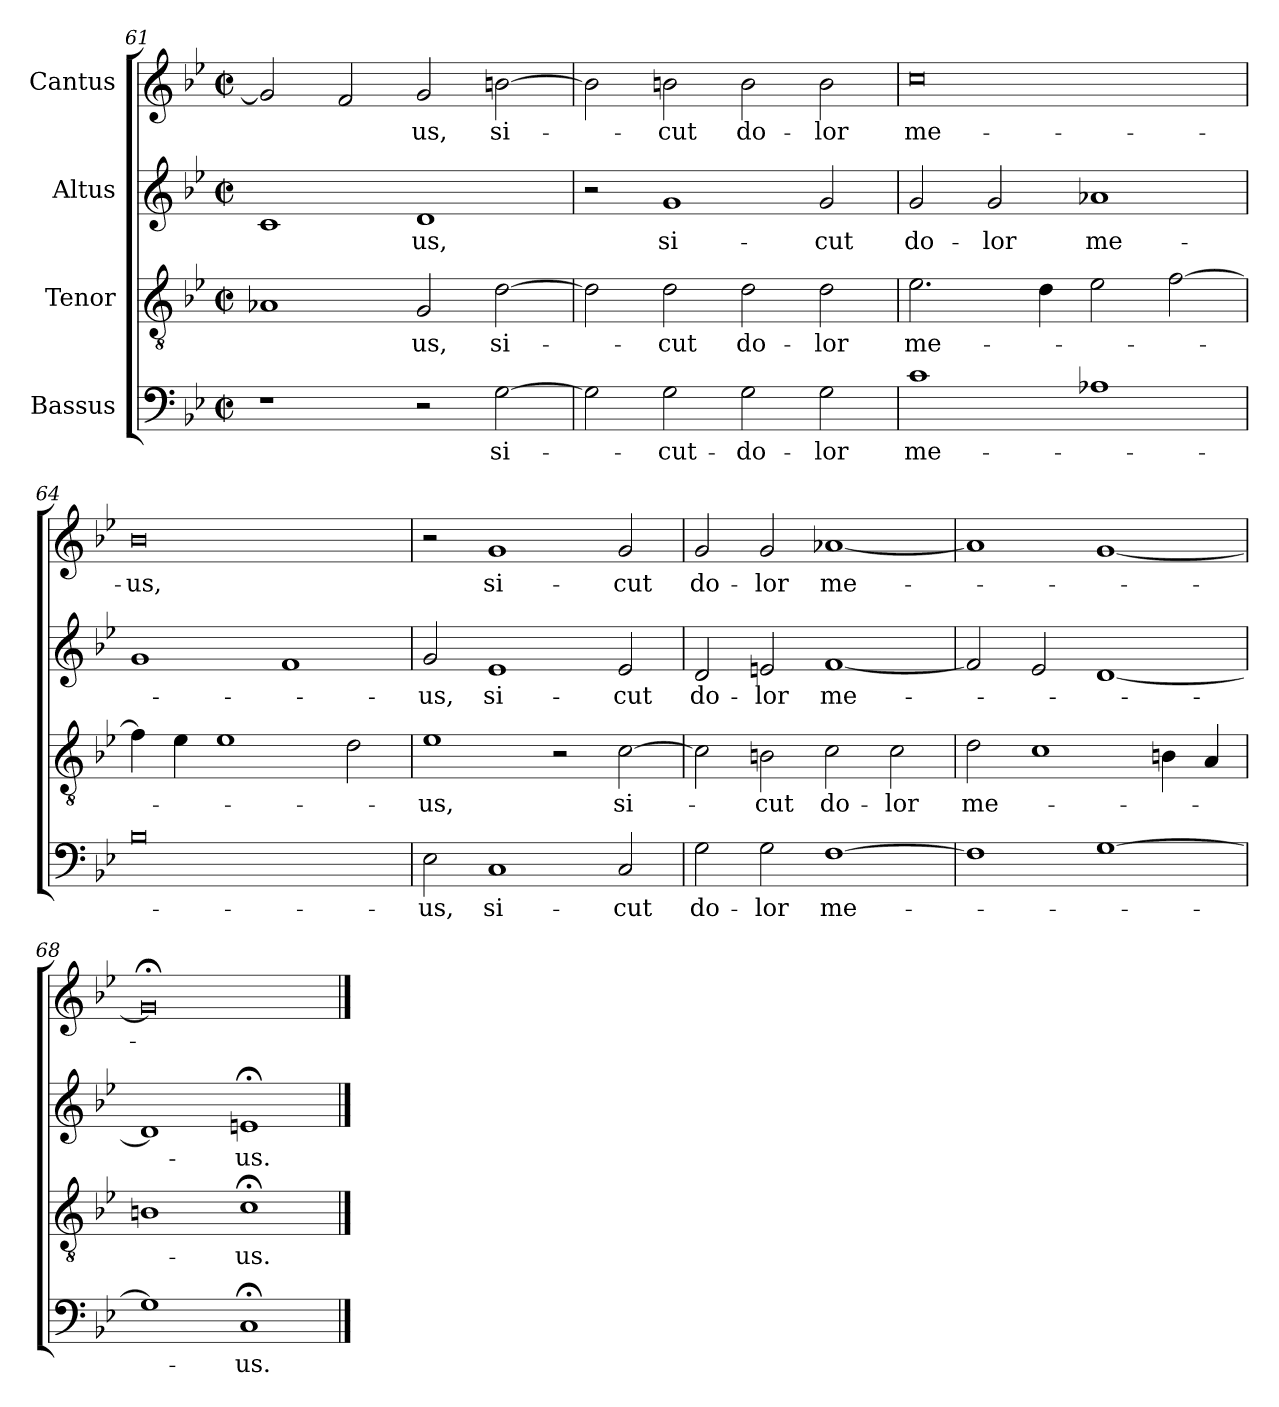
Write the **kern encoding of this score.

**kern	**text	**kern	**text	**kern	**text	**kern	**text
*part4	*part4	*part3	*part3	*part2	*part2	*part1	*part1
*staff4	*staff4	*staff3	*staff3	*staff2	*staff2	*staff1	*staff1
*I"Bassus	*	*I"Tenor	*	*I"Altus	*	*I"Cantus	*
*clefF4	*	*clefGv2	*	*clefG2	*	*clefG2	*
*k[b-e-]	*	*k[b-e-]	*	*k[b-e-]	*	*k[b-e-]	*
*B-:	*	*B-:	*	*B-:	*	*B-:	*
*M2/2	*	*M2/2	*	*M2/2	*	*M2/2	*
*met(c|)	*	*met(c|)	*	*met(c|)	*	*met(c|)	*
=61	=61	=61	=61	=61	=61	=61	=61
1r	.	1A-X	.	1c	.	2g/]	.
.	.	.	.	.	.	2f/	.
2r	.	2G/	-us,	1d	-us,	2g/	-us,
[2G\	si-	[2d\	si-	.	.	[2bn\	si-
=62	=62	=62	=62	=62	=62	=62	=62
2G\]	.	2d\]	.	2r	.	2b\]	.
2G\	-cut-	2d\	-cut	1g	si-	2bn\	-cut
2G\	-do-	2d\	do-	.	.	2b\	do-
2G\	-lor	2d\	-lor	2g/	-cut	2b\	-lor
=63	=63	=63	=63	=63	=63	=63	=63
1c	me-	2.e-\	me-	2g/	do-	0cc	me-
.	.	.	.	2g/	-lor	.	.
.	.	4d\	.	.	.	.	.
1A-X	.	2e-\	.	1a-X	me-	.	.
.	.	[2f\	.	.	.	.	.
!!LO:LB:g=z
=64	=64	=64	=64	=64	=64	=64	=64
0B-	.	4f\]	.	1g	.	0b-	-us,
.	.	4e-\	.	.	.	.	.
.	.	1e-	.	.	.	.	.
.	.	.	.	1f	.	.	.
.	.	2d\	.	.	.	.	.
=65	=65	=65	=65	=65	=65	=65	=65
2E-\	-us,	1e-	-us,	2g/	-us,	2r	.
1C	si-	.	.	1e-	si-	1g	si-
.	.	2r	.	.	.	.	.
2C/	-cut	[2c\	si-	2e-/	-cut	2g/	-cut
=66	=66	=66	=66	=66	=66	=66	=66
2G\	do-	2c\]	.	2d/	do-	2g/	do-
2G\	-lor	2Bn\	-cut	2en/	-lor	2g/	-lor
[1F	me-	2c\	do-	[1f	me-	[1a-X	me-
.	.	2c\	-lor	.	.	.	.
=67	=67	=67	=67	=67	=67	=67	=67
1F]	.	2d\	me-	2f/]	.	1a-]	.
.	.	1c	.	2e-/	.	.	.
[1G	.	.	.	[1d	.	[1g	.
.	.	4Bn\	.	.	.	.	.
.	.	4A/	.	.	.	.	.
=68	=68	=68	=68	=68	=68	=68	=68
1G]	.	1Bn	.	1d]	.	0g;<]	.
1C;<	-us.	1c;<	-us.	1en;<	-us.	.	.
==	==	==	==	==	==	==	==
*-	*-	*-	*-	*-	*-	*-	*-
